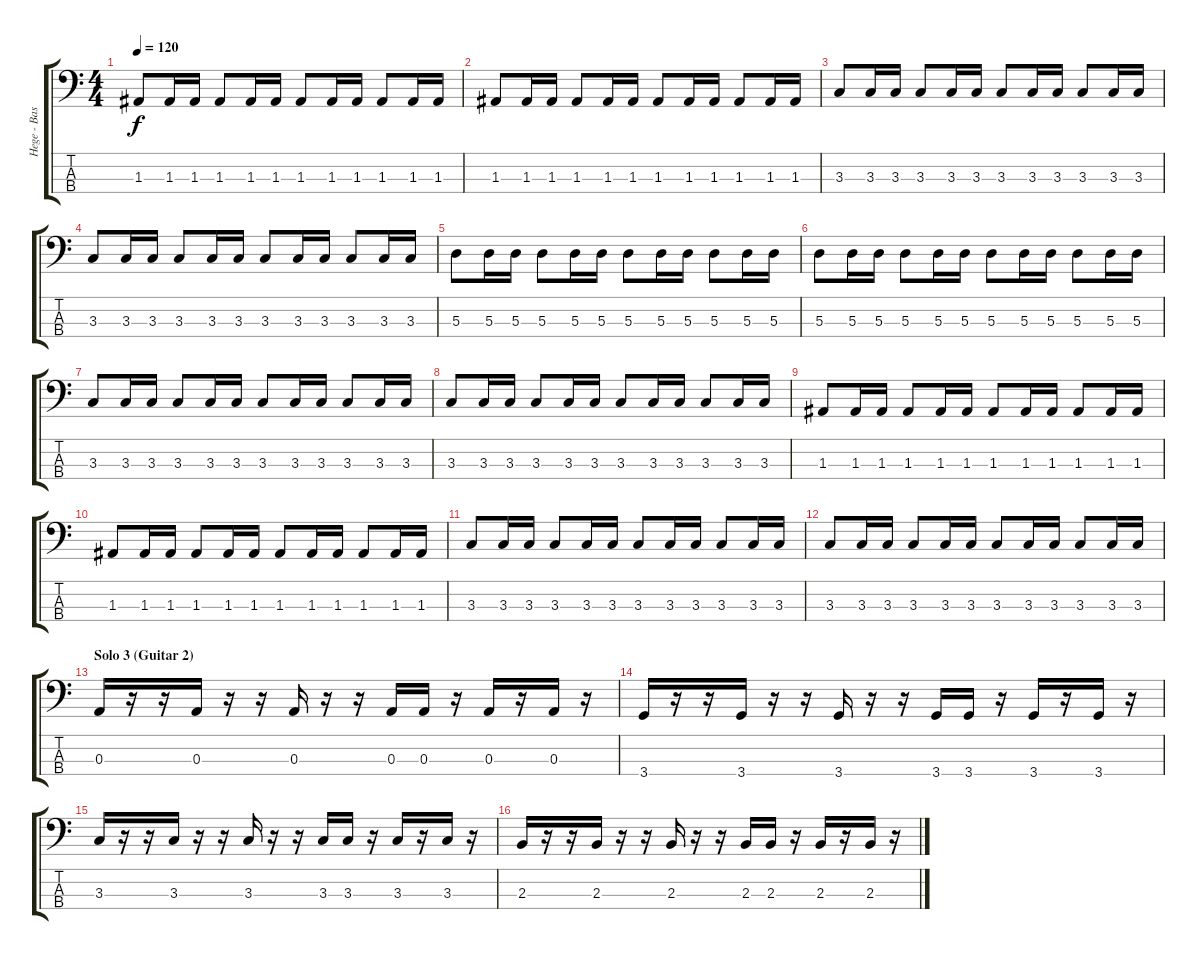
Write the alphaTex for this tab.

\track ("Hege - Bass" "Hege - Bas") {instrument electricbassfinger}
\staff {score tabs}
\tuning (G2 D2 A1 E1) {hide}
\ts (4 4)
\tempo 120
\clef f4
\ks c
1.3.8{dy f} 1.3.16 1.3.16 1.3.8 1.3.16 1.3.16 1.3.8 1.3.16 1.3.16 1.3.8 1.3.16 1.3.16 |
1.3.8 1.3.16 1.3.16 1.3.8 1.3.16 1.3.16 1.3.8 1.3.16 1.3.16 1.3.8 1.3.16 1.3.16 |
3.3.8 3.3.16 3.3.16 3.3.8 3.3.16 3.3.16 3.3.8 3.3.16 3.3.16 3.3.8 3.3.16 3.3.16 |
3.3.8 3.3.16 3.3.16 3.3.8 3.3.16 3.3.16 3.3.8 3.3.16 3.3.16 3.3.8 3.3.16 3.3.16 |
5.3.8 5.3.16 5.3.16 5.3.8 5.3.16 5.3.16 5.3.8 5.3.16 5.3.16 5.3.8 5.3.16 5.3.16 |
5.3.8 5.3.16 5.3.16 5.3.8 5.3.16 5.3.16 5.3.8 5.3.16 5.3.16 5.3.8 5.3.16 5.3.16 |
3.3.8 3.3.16 3.3.16 3.3.8 3.3.16 3.3.16 3.3.8 3.3.16 3.3.16 3.3.8 3.3.16 3.3.16 |
3.3.8 3.3.16 3.3.16 3.3.8 3.3.16 3.3.16 3.3.8 3.3.16 3.3.16 3.3.8 3.3.16 3.3.16 |
1.3.8 1.3.16 1.3.16 1.3.8 1.3.16 1.3.16 1.3.8 1.3.16 1.3.16 1.3.8 1.3.16 1.3.16 |
1.3.8 1.3.16 1.3.16 1.3.8 1.3.16 1.3.16 1.3.8 1.3.16 1.3.16 1.3.8 1.3.16 1.3.16 |
3.3.8 3.3.16 3.3.16 3.3.8 3.3.16 3.3.16 3.3.8 3.3.16 3.3.16 3.3.8 3.3.16 3.3.16 |
3.3.8 3.3.16 3.3.16 3.3.8 3.3.16 3.3.16 3.3.8 3.3.16 3.3.16 3.3.8 3.3.16 3.3.16 |
\section ("" "Solo 3 (Guitar 2) ")
0.3.16 r.16 r.16 0.3.16 r.16 r.16 0.3.16 r.16 r.16 0.3.16 0.3.16 r.16 0.3.16 r.16 0.3.16 r.16 |
3.4.16 r.16 r.16 3.4.16 r.16 r.16 3.4.16 r.16 r.16 3.4.16 3.4.16 r.16 3.4.16 r.16 3.4.16 r.16 |
3.3.16 r.16 r.16 3.3.16 r.16 r.16 3.3.16 r.16 r.16 3.3.16 3.3.16 r.16 3.3.16 r.16 3.3.16 r.16 |
2.3.16 r.16 r.16 2.3.16 r.16 r.16 2.3.16 r.16 r.16 2.3.16 2.3.16 r.16 2.3.16 r.16 2.3.16 r.16
